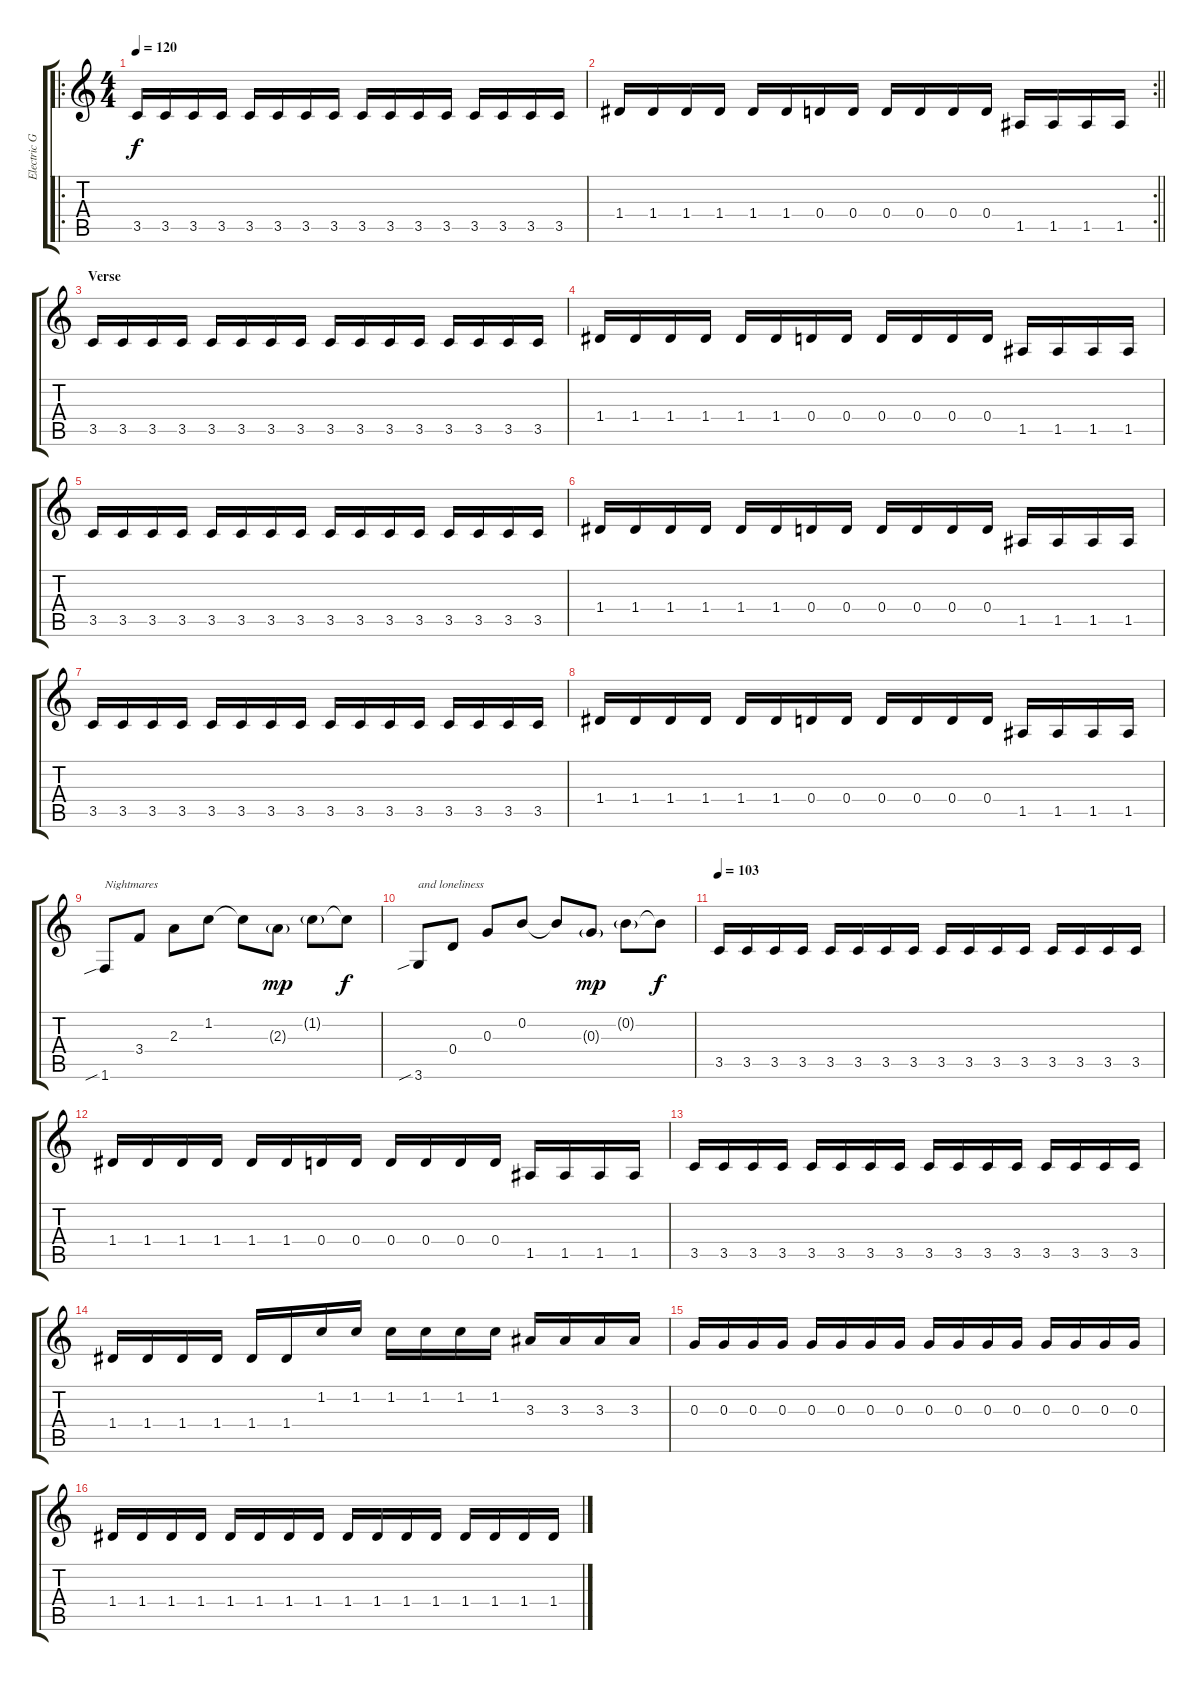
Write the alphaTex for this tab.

\track ("Electric Guitar" "Electric G") {instrument electricguitarmuted}
\staff {score tabs}
\tuning (E4 B3 G3 D3 A2 E2) {hide}
\ro
\ts (4 4)
\tempo 120
\tempo 103
\tempo 120
\clef g2
\ks c
3.5.16{dy f instrument electricguitarmuted} 3.5.16 3.5.16 3.5.16 3.5.16 3.5.16 3.5.16 3.5.16 3.5.16 3.5.16 3.5.16 3.5.16 3.5.16 3.5.16 3.5.16 3.5.16 |
\rc 2
\barLineRight lightlight
1.4.16 1.4.16 1.4.16 1.4.16 1.4.16 1.4.16 0.4.16 0.4.16 0.4.16 0.4.16 0.4.16 0.4.16 1.5.16 1.5.16 1.5.16 1.5.16 |
\section ("" "Verse")
3.5.16 3.5.16 3.5.16 3.5.16 3.5.16 3.5.16 3.5.16 3.5.16 3.5.16 3.5.16 3.5.16 3.5.16 3.5.16 3.5.16 3.5.16 3.5.16 |
1.4.16 1.4.16 1.4.16 1.4.16 1.4.16 1.4.16 0.4.16 0.4.16 0.4.16 0.4.16 0.4.16 0.4.16 1.5.16 1.5.16 1.5.16 1.5.16 |
3.5.16 3.5.16 3.5.16 3.5.16 3.5.16 3.5.16 3.5.16 3.5.16 3.5.16 3.5.16 3.5.16 3.5.16 3.5.16 3.5.16 3.5.16 3.5.16 |
1.4.16 1.4.16 1.4.16 1.4.16 1.4.16 1.4.16 0.4.16 0.4.16 0.4.16 0.4.16 0.4.16 0.4.16 1.5.16 1.5.16 1.5.16 1.5.16 |
3.5.16 3.5.16 3.5.16 3.5.16 3.5.16 3.5.16 3.5.16 3.5.16 3.5.16 3.5.16 3.5.16 3.5.16 3.5.16 3.5.16 3.5.16 3.5.16 |
1.4.16 1.4.16 1.4.16 1.4.16 1.4.16 1.4.16 0.4.16 0.4.16 0.4.16 0.4.16 0.4.16 0.4.16 1.5.16 1.5.16 1.5.16 1.5.16 |
1.6{sib}.8{txt "Nightmares" volume 6 balance 8} 3.4.8 2.3.8 1.2.8 1.2{t}.8 2.3{g}.8{dy mp} 1.2{g}.8 1.2{t}.8{dy f} |
3.6{sib}.8{txt "and loneliness" volume 6 balance 8} 0.4.8 0.3.8 0.2.8 0.2{t}.8 0.3{g}.8{dy mp} 0.2{g}.8 0.2{t}.8{dy f} |
\tempo 103
3.5.16{volume 10} 3.5.16 3.5.16 3.5.16 3.5.16 3.5.16 3.5.16 3.5.16 3.5.16 3.5.16 3.5.16 3.5.16 3.5.16 3.5.16 3.5.16 3.5.16 |
1.4.16 1.4.16 1.4.16 1.4.16 1.4.16 1.4.16 0.4.16 0.4.16 0.4.16 0.4.16 0.4.16 0.4.16 1.5.16 1.5.16 1.5.16 1.5.16 |
3.5.16 3.5.16 3.5.16 3.5.16 3.5.16 3.5.16 3.5.16 3.5.16 3.5.16 3.5.16 3.5.16 3.5.16 3.5.16 3.5.16 3.5.16 3.5.16 |
1.4.16 1.4.16 1.4.16 1.4.16 1.4.16 1.4.16 1.2.16 1.2.16 1.2.16 1.2.16 1.2.16 1.2.16 3.3.16 3.3.16 3.3.16 3.3.16 |
0.3.16 0.3.16 0.3.16 0.3.16 0.3.16 0.3.16 0.3.16 0.3.16 0.3.16 0.3.16 0.3.16 0.3.16 0.3.16 0.3.16 0.3.16 0.3.16 |
1.4.16 1.4.16 1.4.16 1.4.16 1.4.16 1.4.16 1.4.16 1.4.16 1.4.16 1.4.16 1.4.16 1.4.16 1.4.16 1.4.16 1.4.16 1.4.16
